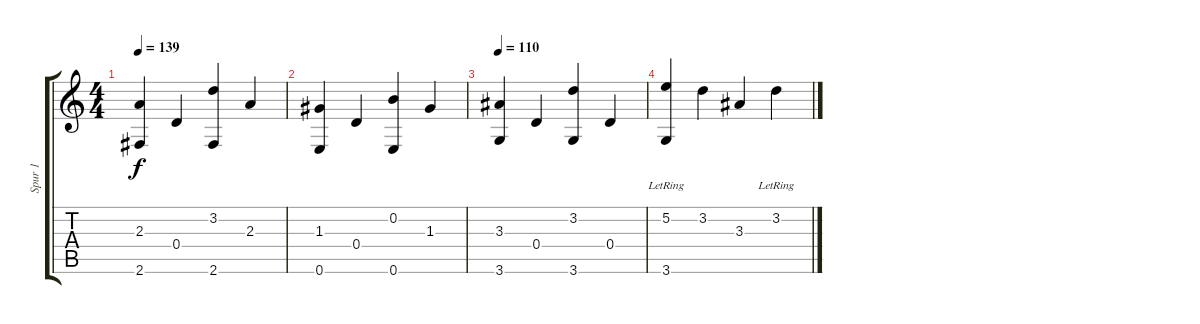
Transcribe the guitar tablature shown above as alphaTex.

\track ("Spur 1" "Spur 1") {instrument acousticguitarsteel}
\staff {score tabs}
\tuning (E4 B3 G3 D3 A2 E2) {hide}
\ts (4 4)
\tempo 139
\clef g2
\ks c
(2.3 2.6).4{dy f} 0.4.4 (3.2 2.6).4 2.3.4 |
(1.3 0.6).4 0.4.4 (0.2 0.6).4 1.3.4 |
\tempo 110
(3.3 3.6).4 0.4.4 (3.2 3.6).4 0.4.4 |
(5.2 3.6{lr}).4 3.2.4 3.3.4 3.2{lr}.4
